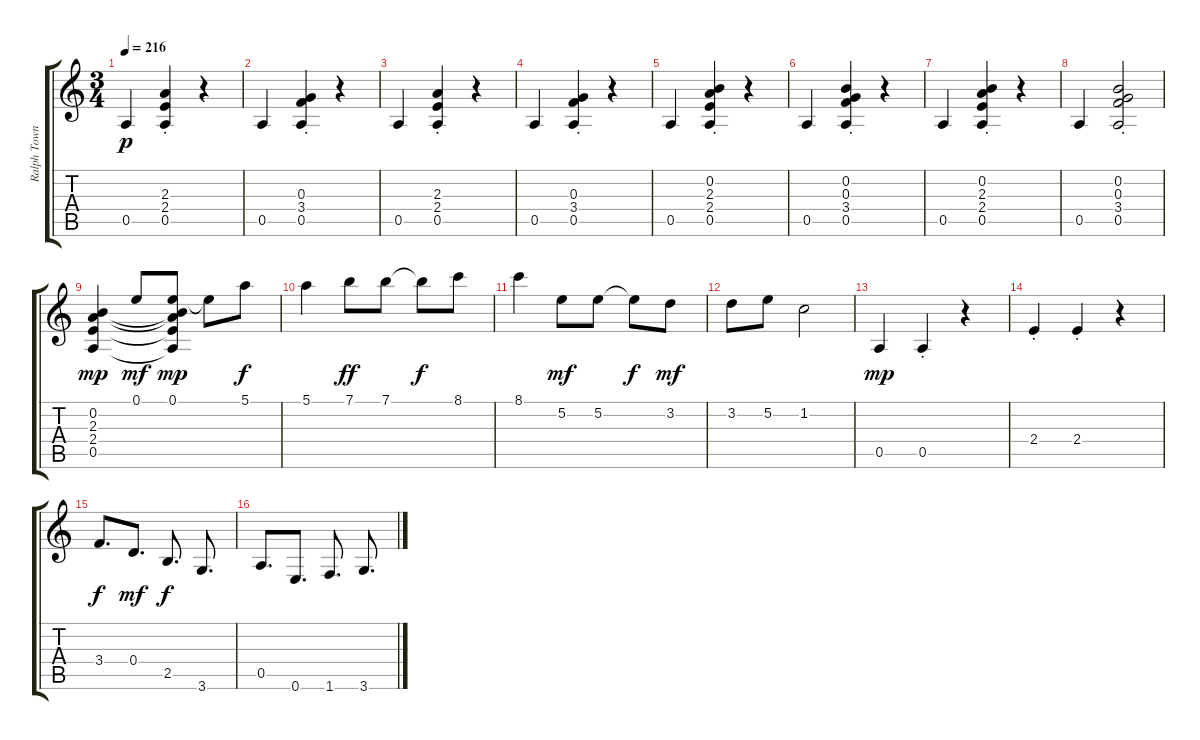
\track ("Ralph Towner" "Ralph Town") {instrument acousticguitarnylon}
\staff {score tabs}
\tuning (E4 B3 G3 D3 A2 E2) {hide}
\ts (3 4)
\tempo 216
\clef g2
\ks c
0.5.4{dy p} (2.3{st} 2.4{st} 0.5{st}).4 r.4 |
0.5.4 (0.3{st} 3.4{st} 0.5{st}).4 r.4 |
0.5.4 (2.3{st} 2.4{st} 0.5{st}).4 r.4 |
0.5.4 (0.3{st} 3.4{st} 0.5{st}).4 r.4 |
0.5.4 (0.2{st} 2.3{st} 2.4{st} 0.5{st}).4 r.4 |
0.5.4 (0.2{st} 0.3{st} 3.4{st} 0.5{st}).4 r.4 |
0.5.4 (0.2{st} 2.3{st} 2.4{st} 0.5{st}).4 r.4 |
0.5.4 (0.2{st} 0.3{st} 3.4{st} 0.5{st}).2 |
(0.2 2.3 2.4 0.5).4{dy mp} 0.1.8{dy mf} (0.1 0.2{t} 2.3{t} 2.4{t} 0.5{t}).8{dy mp} 0.1{t}.8 5.1.8{dy f} |
5.1.4 7.1.8{dy ff} 7.1.8 7.1{t}.8{dy f} 8.1.8 |
8.1.4 5.2.8{dy mf} 5.2.8 5.2{t}.8{dy f} 3.2.8{dy mf} |
3.2.8 5.2.8 1.2.2 |
0.5.4{dy mp} 0.5{st}.4 r.4 |
2.4{st}.4 2.4{st}.4 r.4 |
3.4.8{d dy f} 0.4.8{d dy mf} 2.5.8{d dy f} 3.6.8{d} |
0.5.8{d} 0.6.8{d} 1.6.8{d} 3.6.8{d}
